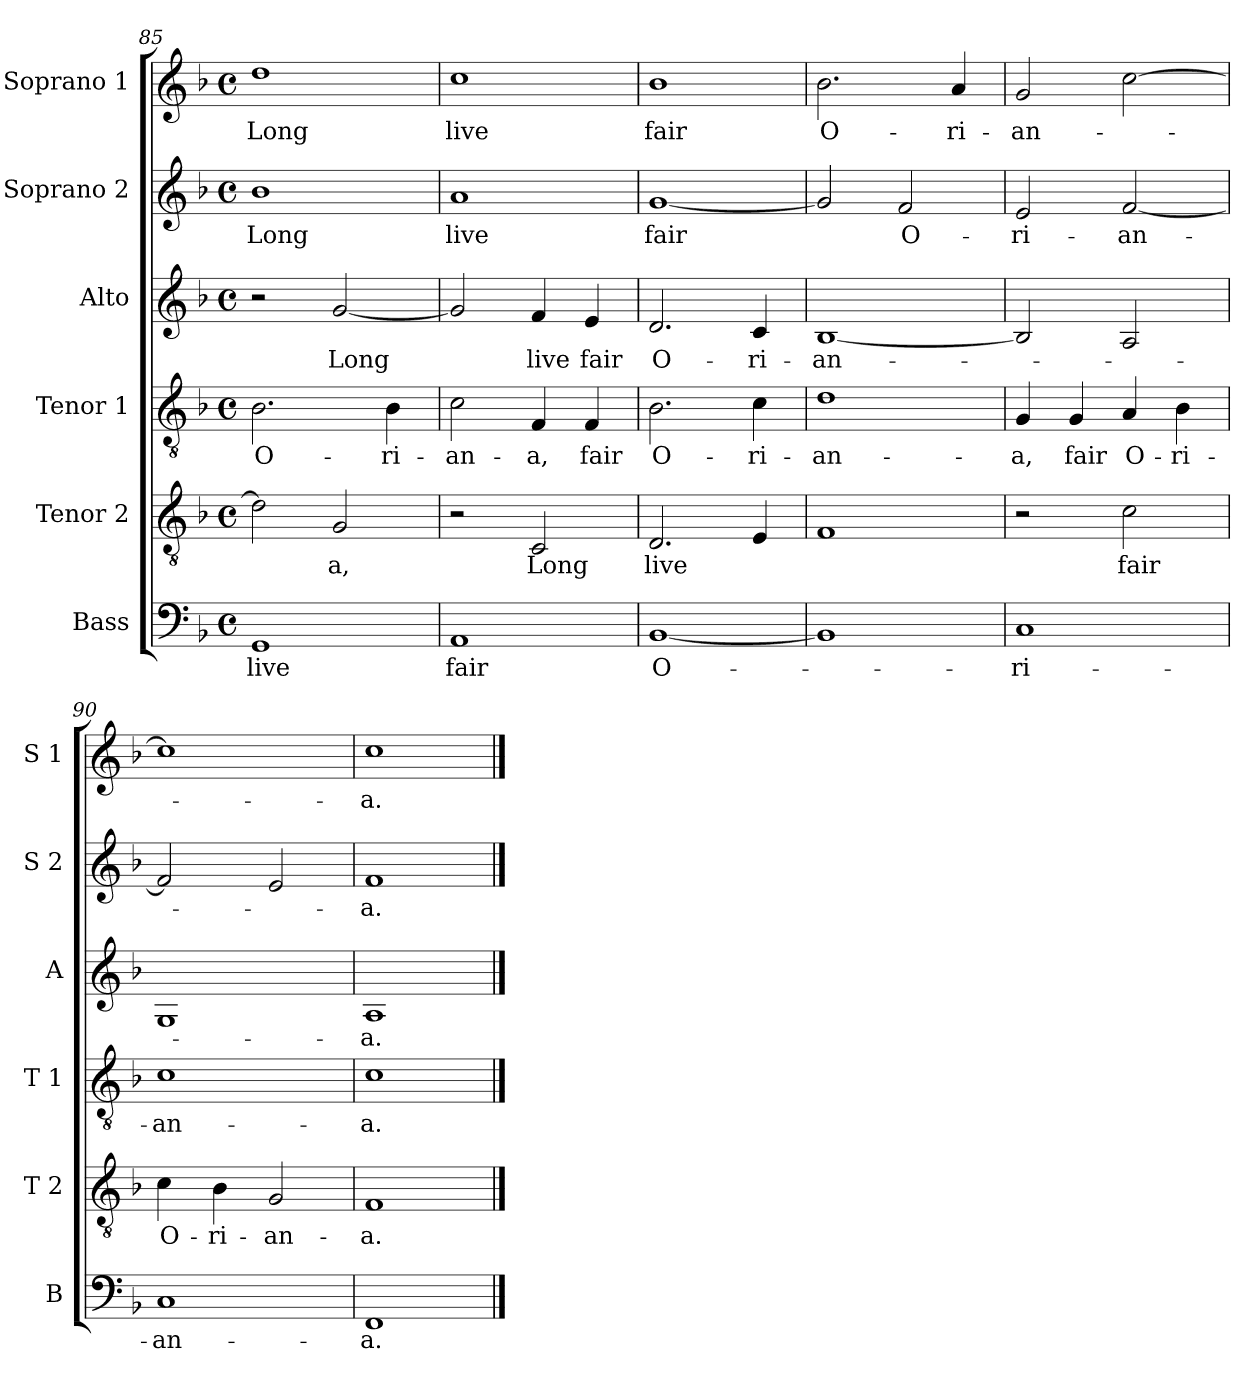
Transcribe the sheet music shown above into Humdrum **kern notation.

**kern	**text	**kern	**text	**kern	**text	**kern	**text	**kern	**text	**kern	**text
*part6	*part6	*part5	*part5	*part4	*part4	*part3	*part3	*part2	*part2	*part1	*part1
*staff6	*staff6	*staff5	*staff5	*staff4	*staff4	*staff3	*staff3	*staff2	*staff2	*staff1	*staff1
*I"Bass	*	*I"Tenor 2	*	*I"Tenor 1	*	*I"Alto	*	*I"Soprano 2	*	*I"Soprano 1	*
*I'B	*	*I'T 2	*	*I'T 1	*	*I'A	*	*I'S 2	*	*I'S 1	*
!!LO:LB:g=z
*clefF4	*	*clefGv2	*	*clefGv2	*	*clefG2	*	*clefG2	*	*clefG2	*
*k[b-]	*	*k[b-]	*	*k[b-]	*	*k[b-]	*	*k[b-]	*	*k[b-]	*
*F:	*	*F:	*	*F:	*	*F:	*	*F:	*	*F:	*
*M4/4	*	*M4/4	*	*M4/4	*	*M4/4	*	*M4/4	*	*M4/4	*
*met(c)	*	*met(c)	*	*met(c)	*	*met(c)	*	*met(c)	*	*met(c)	*
=85	=85	=85	=85	=85	=85	=85	=85	=85	=85	=85	=85
!	!LO:LY:b	!	!	!	!LO:LY:b	!	!	!	!LO:LY:b	!	!LO:LY:b
1GG	live	2d\]	.	2.B-\	O-	2r	.	1b-	Long	1dd	Long
!	!	!	!LO:LY:b	!	!	!	!LO:LY:b	!	!	!	!
.	.	2G/	-a,	.	.	[2g/	Long	.	.	.	.
!	!	!	!	!	!LO:LY:b	!	!	!	!	!	!
.	.	.	.	4B-\	-ri-	.	.	.	.	.	.
=86	=86	=86	=86	=86	=86	=86	=86	=86	=86	=86	=86
!	!LO:LY:b	!	!	!	!LO:LY:b	!	!	!	!LO:LY:b	!	!LO:LY:b
1AA	fair	2r	.	2c\	-an-	2g/]	.	1a	live	1cc	live
!	!	!	!LO:LY:b	!	!LO:LY:b	!	!LO:LY:b	!	!	!	!
.	.	2C/	Long	4F/	-a,	4f/	live	.	.	.	.
!	!	!	!	!	!LO:LY:b	!	!LO:LY:b	!	!	!	!
.	.	.	.	4F/	fair	4e/	fair	.	.	.	.
=87	=87	=87	=87	=87	=87	=87	=87	=87	=87	=87	=87
!	!LO:LY:b	!	!LO:LY:b	!	!LO:LY:b	!	!LO:LY:b	!	!LO:LY:b	!	!LO:LY:b
[1BB-	O-	2.D/	live	2.B-\	O-	2.d/	O-	[1g	fair	1b-	fair
!	!	!	!	!	!LO:LY:b	!	!LO:LY:b	!	!	!	!
.	.	4E/	.	4c\	-ri-	4c/	-ri-	.	.	.	.
=88	=88	=88	=88	=88	=88	=88	=88	=88	=88	=88	=88
!	!	!	!	!	!LO:LY:b	!	!LO:LY:b	!	!	!	!LO:LY:b
1BB-]	.	1F	.	1d	-an-	[1B-	-an-	2g/]	.	2.b-\	O-
!	!	!	!	!	!	!	!	!	!LO:LY:b	!	!
.	.	.	.	.	.	.	.	2f/	O-	.	.
!	!	!	!	!	!	!	!	!	!	!	!LO:LY:b
.	.	.	.	.	.	.	.	.	.	4a/	-ri-
=89	=89	=89	=89	=89	=89	=89	=89	=89	=89	=89	=89
!	!LO:LY:b	!	!	!	!LO:LY:b	!	!	!	!LO:LY:b	!	!LO:LY:b
1C	-ri-	2r	.	4G/	-a,	2B-/]	.	2e/	-ri-	2g/	-an-
!	!	!	!	!	!LO:LY:b	!	!	!	!	!	!
.	.	.	.	4G/	fair	.	.	.	.	.	.
!	!	!	!LO:LY:b	!	!LO:LY:b	!	!	!	!LO:LY:b	!	!
.	.	2c\	fair	4A/	O-	2A/	.	[2f/	-an-	[2cc\	.
!	!	!	!	!	!LO:LY:b	!	!	!	!	!	!
.	.	.	.	4B-\	-ri-	.	.	.	.	.	.
=90	=90	=90	=90	=90	=90	=90	=90	=90	=90	=90	=90
!	!LO:LY:b	!	!LO:LY:b	!	!LO:LY:b	!	!	!	!	!	!
1C	-an-	4c\	O-	1c	-an-	1G	.	2f/]	.	1cc]	.
!	!	!	!LO:LY:b	!	!	!	!	!	!	!	!
.	.	4B-\	-ri-	.	.	.	.	.	.	.	.
!	!	!	!LO:LY:b	!	!	!	!	!	!	!	!
.	.	2G/	-an-	.	.	.	.	2e/	.	.	.
=91	=91	=91	=91	=91	=91	=91	=91	=91	=91	=91	=91
!	!LO:LY:b	!	!LO:LY:b	!	!LO:LY:b	!	!LO:LY:b	!	!LO:LY:b	!	!LO:LY:b
1FF	-a.	1F	-a.	1c	-a.	1A	-a.	1f	-a.	1cc	-a.
==	==	==	==	==	==	==	==	==	==	==	==
*-	*-	*-	*-	*-	*-	*-	*-	*-	*-	*-	*-
